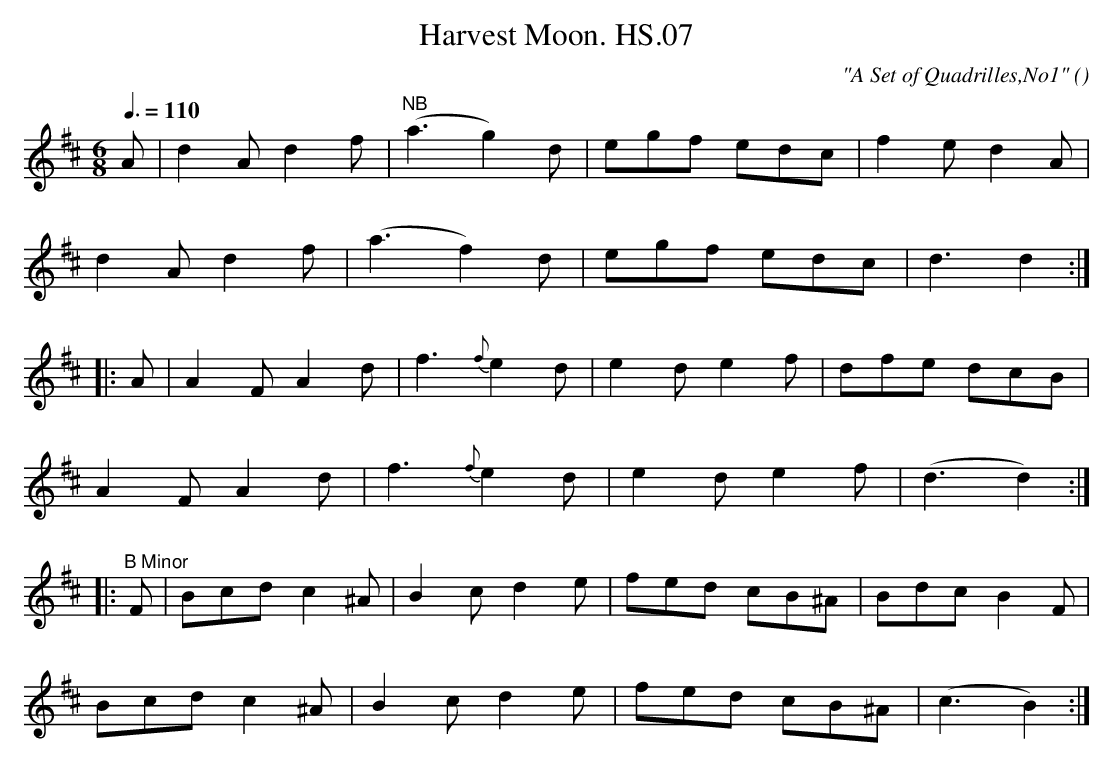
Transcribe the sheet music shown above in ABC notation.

X:1
T:Harvest Moon. HS.07
M:6/8
L:1.8
Q:3/8=110
C:"A Set of Quadrilles,No1"
O:
K:D
A|d2Ad2f|"NB"(a3g2)d|egf edc|f2ed2A|
d2Ad2f|(a3f2)d|egf edc|d3d2:|
|:A|A2FA2d|f3{f}e2d|e2de2f|dfe dcB|
A2FA2d|f3{f}e2d|e2de2f|(d3d2):|
K:B Minor
|:"^B Minor"
F|Bcd c2^A|B2cd2e|fed cB^A|BdcB2F|
Bcdc2^A|B2cd2e|fed cB^A|(c3B2):|
